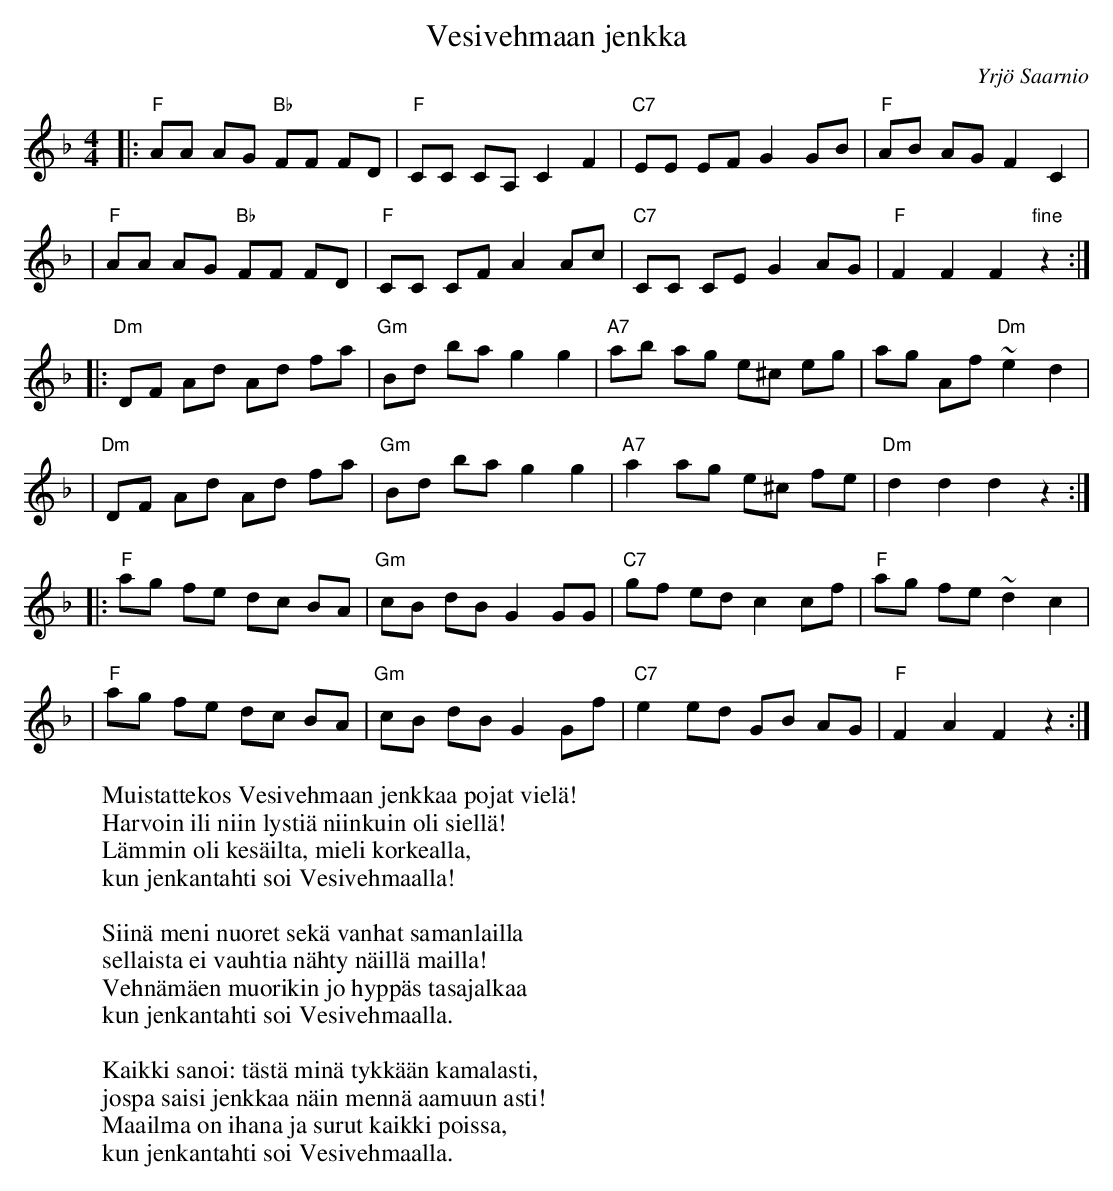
X:1
T: Vesivehmaan jenkka
C: Yrj\"o Saarnio
M: 4/4
L: 1/8
K: F
|: "F"AA AG "Bb"FF FD | "F"CC CA, C2 F2 | "C7"EE EF G2 GB | "F"AB AG F2 C2 |
|  "F"AA AG "Bb"FF FD | "F"CC CF  A2 Ac | "C7"CC CE G2 AG | "F"F2 F2 F2 "fine"z2 :|
|: "Dm"DF Ad Ad fa | "Gm"Bd ba g2 g2 | "A7"ab ag e^c eg | ag Af "Dm"~e2 d2 |
|  "Dm"DF Ad Ad fa | "Gm"Bd ba g2 g2 | "A7"a2 ag e^c fe | "Dm"d2 d2 d2 z2 :|
|: "F"ag fe dc BA | "Gm"cB dB G2 GG | "C7"gf ed c2 cf | "F"ag fe ~d2 c2 |
|  "F"ag fe dc BA | "Gm"cB dB G2 Gf | "C7"e2 ed GB AG | "F"F2 A2 F2 z2 :|
W:Muistattekos Vesivehmaan jenkkaa pojat vielä!
W:Harvoin ili niin lystiä niinkuin oli siellä!
W:Lämmin oli kesäilta, mieli korkealla,
W:kun jenkantahti soi Vesivehmaalla!
W:
W:Siinä meni nuoret sekä vanhat samanlailla
W:sellaista ei vauhtia nähty näillä mailla!
W:Vehnämäen muorikin jo hyppäs tasajalkaa
W:kun jenkantahti soi Vesivehmaalla.
W:
W:Kaikki sanoi: tästä minä tykkään kamalasti,
W:jospa saisi jenkkaa näin mennä aamuun asti!
W:Maailma on ihana ja surut kaikki poissa,
W:kun jenkantahti soi Vesivehmaalla.
